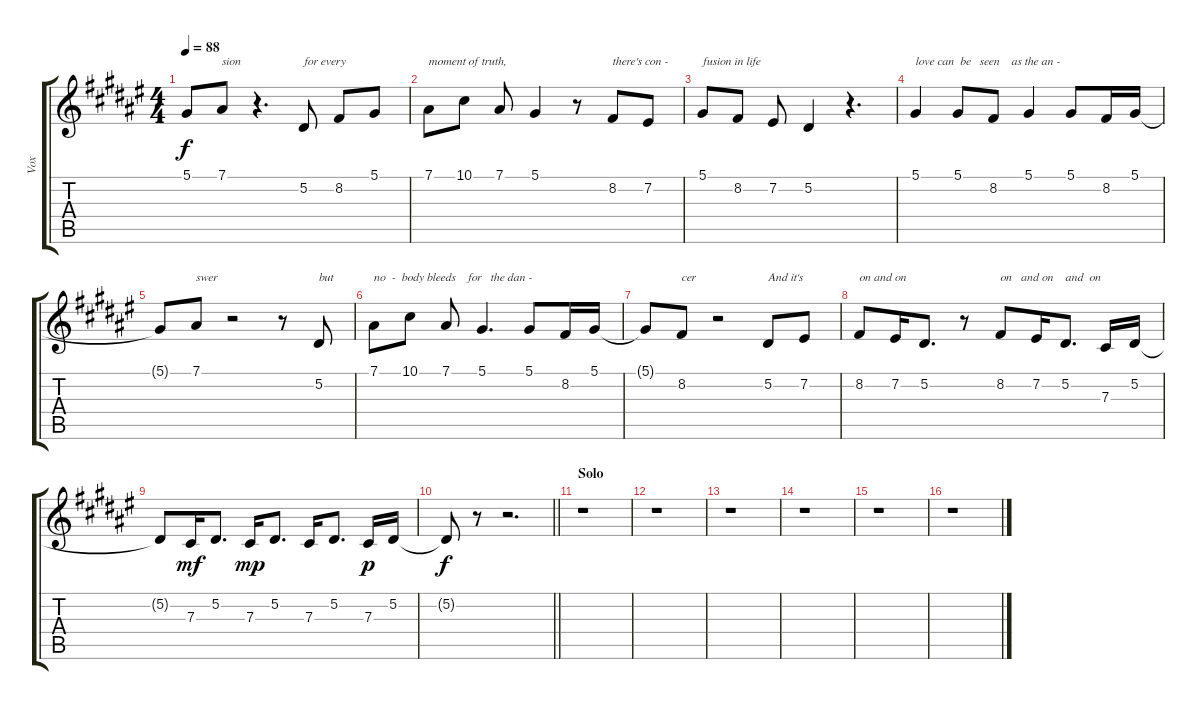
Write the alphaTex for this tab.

\track ("Vox" "Vox") {instrument violin}
\staff {score tabs}
\tuning (Eb4 Bb3 Gb3 Db3 Ab2 Eb2) {hide}
\ts (4 4)
\tempo 88
\clef g2
\ks f#
5.1{t}.8{dy f} 7.1.8{txt "sion"} r.4{d} 5.2.8{txt "for every"} 8.2.8 5.1.8 |
7.1.8{txt "moment of truth,"} 10.1.8 7.1.8 5.1.4 r.8 8.2.8{txt "there's con -"} 7.2.8 |
5.1.8{txt "fusion in life"} 8.2.8 7.2.8 5.2.4 r.4{d} |
5.1.4{txt "love can  be   seen    as the an -"} 5.1.8 8.2.8 5.1.4 5.1.8 8.2.16 5.1.16 |
5.1{t}.8 7.1.8{txt "swer"} r.2 r.8 5.2.8{txt "but"} |
7.1.8{txt "no  -  body bleeds    for   the dan -"} 10.1.8 7.1.8 5.1.4{d} 5.1.8 8.2.16 5.1.16 |
5.1{t}.8 8.2.8{txt "cer"} r.2 5.2.8{txt "And it's"} 7.2.8 |
8.2.8{txt "on and on"} 7.2.16 5.2.8{d} r.8 8.2.8{txt "on   and on    and  on"} 7.2.16 5.2.8{d} 7.3.16 5.2.16 |
5.2{t}.8 7.3.16{dy mf} 5.2.8{d} 7.3.16{dy mp} 5.2.8{d} 7.3.16 5.2.8{d} 7.3.16{dy p} 5.2.16 |
\barLineRight lightlight
5.2{t}.8{dy f} r.8 r.2{d} |
\section ("" "Solo")
r.1 |
r.1 |
r.1 |
r.1 |
r.1 |
r.1
